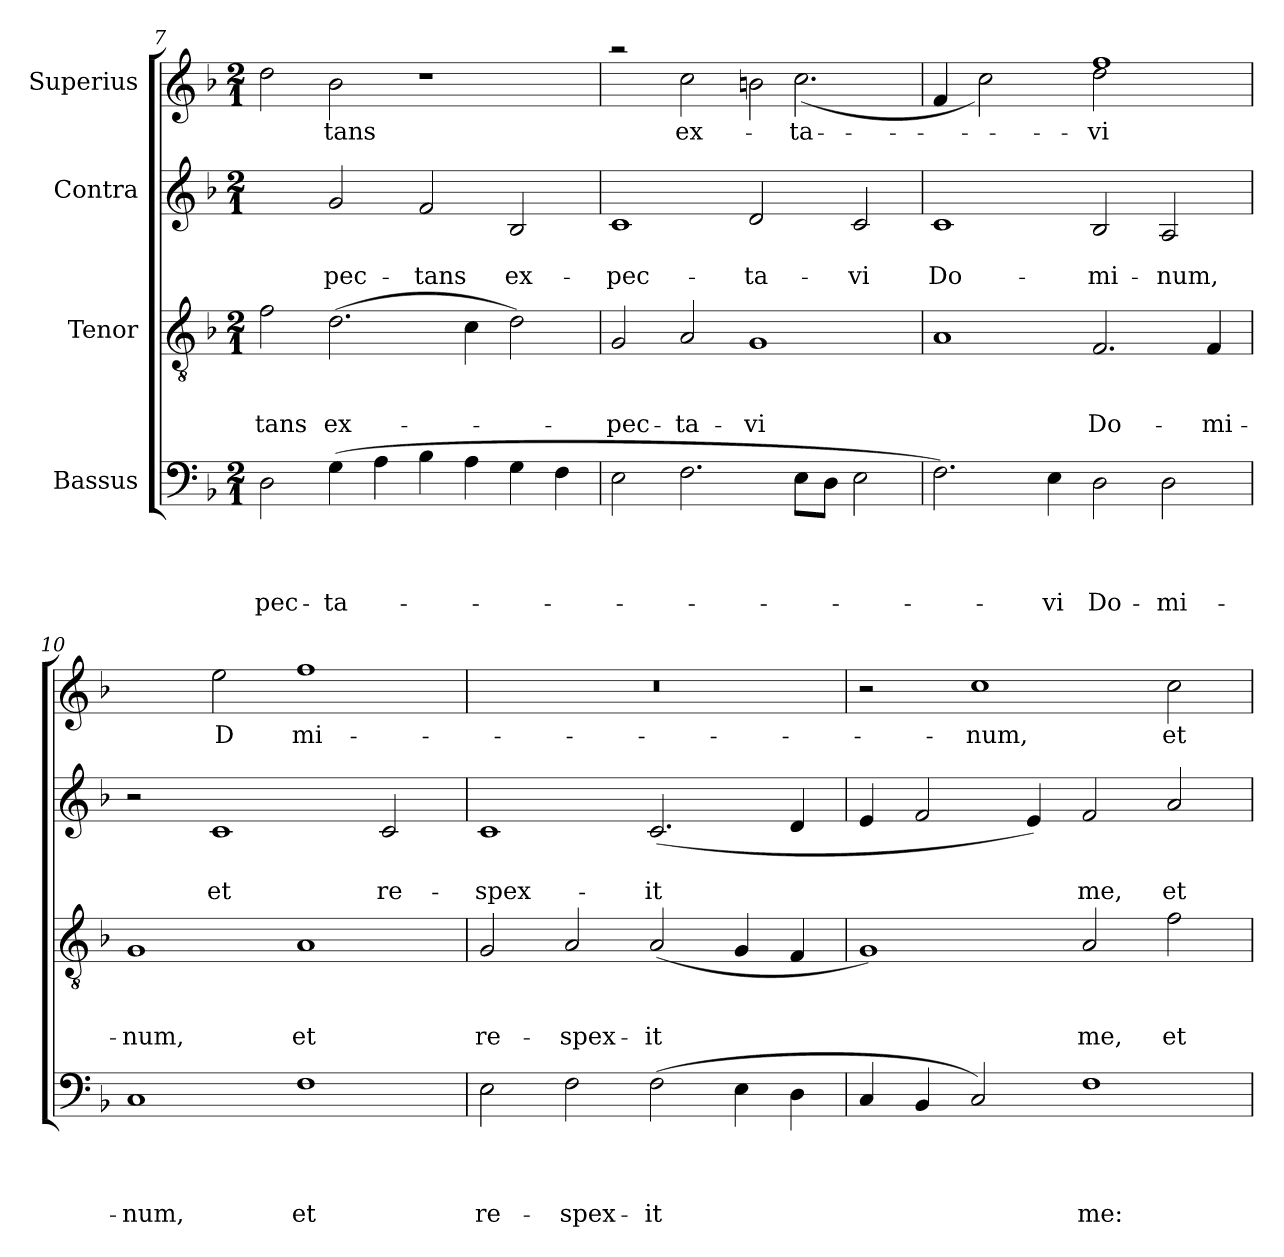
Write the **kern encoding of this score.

**kern	**text	**text	**text	**text	**kern	**text	**text	**text	**kern	**text	**text	**kern	**text
*part4	*part4	*part4	*part4	*part4	*part3	*part3	*part3	*part3	*part2	*part2	*part2	*part1	*part1
*staff4	*staff4	*staff4	*staff4	*staff4	*staff3	*staff3	*staff3	*staff3	*staff2	*staff2	*staff2	*staff1	*staff1
*I"Bassus	*	*	*	*	*I"Tenor	*	*	*	*I"Contra	*	*	*I"Superius	*
*clefF4	*	*	*	*	*clefGv2	*	*	*	*clefG2	*	*	*clefG2	*
*k[b-]	*	*	*	*	*k[b-]	*	*	*	*k[b-]	*	*	*k[b-]	*
*F:	*	*	*	*	*F:	*	*	*	*F:	*	*	*F:	*
*M2/1	*	*	*	*	*M2/1	*	*	*	*M2/1	*	*	*M2/1	*
=7	=7	=7	=7	=7	=7	=7	=7	=7	=7	=7	=7	=7	=7
!	!	!	!	!LO:LY:b	!	!	!	!LO:LY:b	!	!	!	!	!
2D\	.	.	.	-pec-	2f\	.	.	-tans	2ryy	.	.	2dd\	.
!	!	!	!	!LO:LY:b	!	!	!	!LO:LY:b	!	!	!LO:LY:b	!	!LO:LY:b
(>4G\	.	.	.	-ta-	(>2.d\	.	.	ex-	2g/	.	-pec-	2b-\	-tans
4A\	.	.	.	.	.	.	.	.	.	.	.	.	.
!	!	!	!	!	!	!	!	!	!	!	!LO:LY:b	!	!
4B-\	.	.	.	.	.	.	.	.	2f/	.	-tans	1r	.
4A\	.	.	.	.	4c\	.	.	.	.	.	.	.	.
!	!	!	!	!	!	!	!	!	!	!	!LO:LY:b	!	!
4G\	.	.	.	.	2d\)	.	.	.	2B-/	.	ex-	.	.
4F\	.	.	.	.	.	.	.	.	.	.	.	.	.
=8	=8	=8	=8	=8	=8	=8	=8	=8	=8	=8	=8	=8	=8
!	!	!	!	!	!	!	!	!LO:LY:b	!	!	!LO:LY:b	!	!
*	*	*	*	*	*	*	*	*	*	*	*	*^	*
2E\	.	.	.	.	2G/	.	.	-pec-	1c	.	-pec-	2raa	1ryy	.
!	!	!	!	!	!	!	!	!LO:LY:b	!	!	!	!	!	!LO:LY:b
2.F\	.	.	.	.	2A/	.	.	-ta-	.	.	.	2cc\	.	ex-
!	!	!	!	!	!	!	!	!LO:LY:b	!	!	!LO:LY:b	!	!	!
.	.	.	.	.	1G	.	.	-vi	2d/	.	-ta-	2bn\	4ryy	.
!	!	!	!	!	!	!	!	!	!	!	!	!	!	!LO:LY:b
8E\L	.	.	.	.	.	.	.	.	.	.	.	.	(>2.cc\	-ta-
8D\J	.	.	.	.	.	.	.	.	.	.	.	.	.	.
!	!	!	!	!	!	!	!	!	!	!	!LO:LY:b	!	!	!
2E\	.	.	.	.	.	.	.	.	2c/	.	-vi	2ryy	.	.
=9	=9	=9	=9	=9	=9	=9	=9	=9	=9	=9	=9	=9	=9	=9
!	!	!	!	!	!	!	!	!	!	!	!LO:LY:b	!	!	!
2.F\)	.	.	.	.	1A	.	.	.	1c	.	Do-	4f/	1ryy	.
.	.	.	.	.	.	.	.	.	.	.	.	2cc\)	.	.
!	!	!	!	!LO:LY:b	!	!	!	!	!	!	!	!	!	!
4E\	.	.	.	-vi	.	.	.	.	.	.	.	4ryy	.	.
!	!	!	!	!LO:LY:b	!	!	!	!LO:LY:b	!	!	!LO:LY:b	!	!	!LO:LY:b
2D\	.	.	.	Do-	2.F/	.	.	Do-	2B-/	.	-mi-	1ff	2dd\	-vi
!	!	!	!	!LO:LY:b	!	!	!	!	!	!	!LO:LY:b	!	!	!
2D\	.	.	.	-mi-	.	.	.	.	2A/	.	-num,	.	2ryy	.
!	!	!	!	!	!	!	!	!LO:LY:b	!	!	!	!	!	!
.	.	.	.	.	4F/	.	.	-mi-	.	.	.	.	.	.
*	*	*	*	*	*	*	*	*	*	*	*	*v	*v	*
=10	=10	=10	=10	=10	=10	=10	=10	=10	=10	=10	=10	=10	=10
!	!	!	!	!LO:LY:b	!	!	!	!LO:LY:b	!	!	!	!	!
1C	.	.	.	-num,	1G	.	.	-num,	2r	.	.	2ryy	.
!	!	!	!	!	!	!	!	!	!	!	!LO:LY:b	!	!LO:LY:b
.	.	.	.	.	.	.	.	.	1c	.	et	2ee\	D
!	!	!	!	!LO:LY:b	!	!	!	!LO:LY:b	!	!	!	!	!LO:LY:b
1F	.	.	.	et	1A	.	.	et	.	.	.	1ff	mi-
!	!	!	!	!	!	!	!	!	!	!	!LO:LY:b	!	!
.	.	.	.	.	.	.	.	.	2c/	.	re-	.	.
!!LO:PB:g=z
=11	=11	=11	=11	=11	=11	=11	=11	=11	=11	=11	=11	=11	=11
!	!	!	!	!LO:LY:b	!	!	!	!LO:LY:b	!	!	!LO:LY:b	!	!
2E\	.	.	.	re-	2G/	.	.	re-	1c	.	-spex-	0r	.
!	!	!	!	!LO:LY:b	!	!	!	!LO:LY:b	!	!	!	!	!
2F\	.	.	.	-spex-	2A/	.	.	-spex-	.	.	.	.	.
!	!	!	!	!LO:LY:b	!	!	!	!LO:LY:b	!	!	!LO:LY:b	!	!
(>2F\	.	.	.	-it	(<2A/	.	.	-it	(<2.c/	.	-it	.	.
4E\	.	.	.	.	4G/	.	.	.	.	.	.	.	.
4D\	.	.	.	.	4F/	.	.	.	4d/	.	.	.	.
=12	=12	=12	=12	=12	=12	=12	=12	=12	=12	=12	=12	=12	=12
4C/	.	.	.	.	1G)	.	.	.	4e/	.	.	2r	.
4BB-/	.	.	.	.	.	.	.	.	2f/	.	.	.	.
!	!	!	!	!	!	!	!	!	!	!	!	!	!LO:LY:b
2C/)	.	.	.	.	.	.	.	.	.	.	.	1cc	-num,
.	.	.	.	.	.	.	.	.	4e/)	.	.	.	.
!	!	!	!	!LO:LY:b	!	!	!	!LO:LY:b	!	!	!LO:LY:b	!	!
1F	.	.	.	me:	2A/	.	.	me,	2f/	.	me,	.	.
!	!	!	!	!	!	!	!	!LO:LY:b	!	!	!LO:LY:b	!	!LO:LY:b
.	.	.	.	.	2f\	.	.	et	2a/	.	et	2cc\	et
=	=	=	=	=	=	=	=	=	=	=	=	=	=
*-	*-	*-	*-	*-	*-	*-	*-	*-	*-	*-	*-	*-	*-
